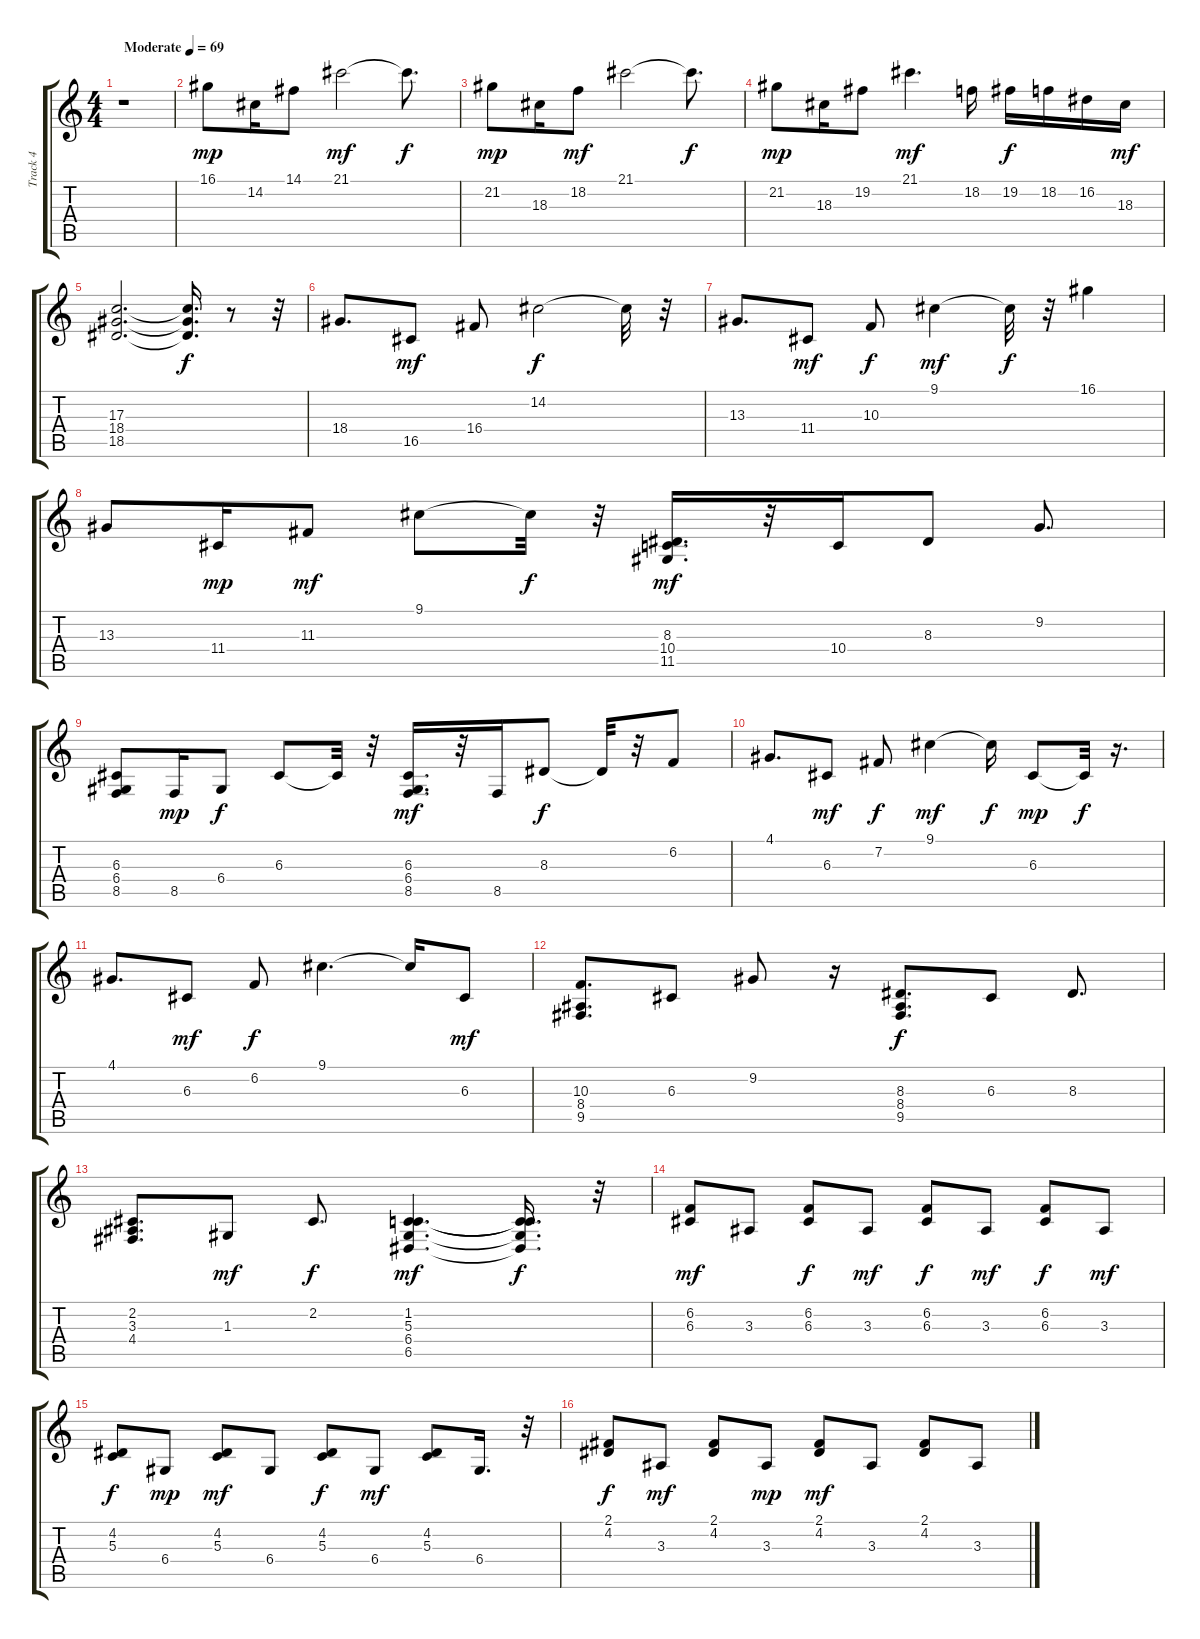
\track ("Track 4" "Track 4") {instrument brightacousticpiano}
\staff {score tabs}
\tuning (E4 B3 G3 D3 A2 E2) {hide}
\ts (4 4)
\tempo (69 "Moderate")
\clef g2
\ks c
r.1{dy mp instrument brightacousticpiano} |
16.1.8 14.2.16 14.1.8 21.1.2{dy mf} 21.1{t}.8{d dy f} |
21.2.8{dy mp} 18.3.16 18.2.8{dy mf} 21.1.2 21.1{t}.8{d dy f} |
21.2.8{dy mp} 18.3.16 19.2.8 21.1.4{d dy mf} 18.2.16 19.2.16{dy f} 18.2.16 16.2.16 18.3.16{dy mf} |
(17.3 18.4 18.5).2{d} (17.3{t} 18.4{t} 18.5{t}).16{d dy f} r.8 r.32 |
18.4.8{d} 16.5.8{dy mf} 16.4.8 14.2.2{dy f} 14.2{t}.32 r.32 |
13.3.8{d} 11.4.8{dy mf} 10.3.8{dy f} 9.1.4{dy mf} 9.1{t}.32{dy f} r.32 16.1.4 |
13.3.8 11.4.16{dy mp} 11.3.8{dy mf} 9.1.8 9.1{t}.32{dy f} r.32 (8.3 10.4 11.5).16{d dy mf} r.32 10.4.16 8.3.8 9.2.8{d} |
(6.3 6.4 8.5).8 8.5.16{dy mp} 6.4.8{dy f} 6.3.8 6.3{t}.32 r.32 (6.3 6.4 8.5).16{d dy mf} r.32 8.5.16 8.3.8{dy f} 8.3{t}.32 r.32 6.2.8 |
4.1.8{d} 6.3.8{dy mf} 7.2.8{dy f} 9.1.4{dy mf} 9.1{t}.16{dy f} 6.3.8{dy mp} 6.3{t}.32{dy f} r.16{d} |
4.1.8{d} 6.3.8{dy mf} 6.2.8{dy f} 9.1.4{d} 9.1{t}.16 6.3.8{dy mf} |
(10.3 8.4 9.5).8{d} 6.3.8 9.2.8 r.16 (8.3 8.4 9.5).8{d dy f} 6.3.8 8.3.8{d} |
(2.2 3.3 4.4).8{d} 1.3.8{dy mf} 2.2.8{d dy f} (1.2 5.3 6.4 6.5).4{d dy mf} (1.2{t} 5.3{t} 6.4{t} 6.5{t}).16{d dy f} r.32 |
(6.2 6.3).8{dy mf} 3.3.8 (6.2 6.3).8{dy f} 3.3.8{dy mf} (6.2 6.3).8{dy f} 3.3.8{dy mf} (6.2 6.3).8{dy f} 3.3.8{dy mf} |
(4.2 5.3).8{dy f} 6.4.8{dy mp} (4.2 5.3).8{dy mf} 6.4.8 (4.2 5.3).8{dy f} 6.4.8{dy mf} (4.2 5.3).8 6.4.16{d} r.32 |
(2.1 4.2).8{dy f} 3.3.8{dy mf} (2.1 4.2).8 3.3.8{dy mp} (2.1 4.2).8{dy mf} 3.3.8 (2.1 4.2).8 3.3.8
